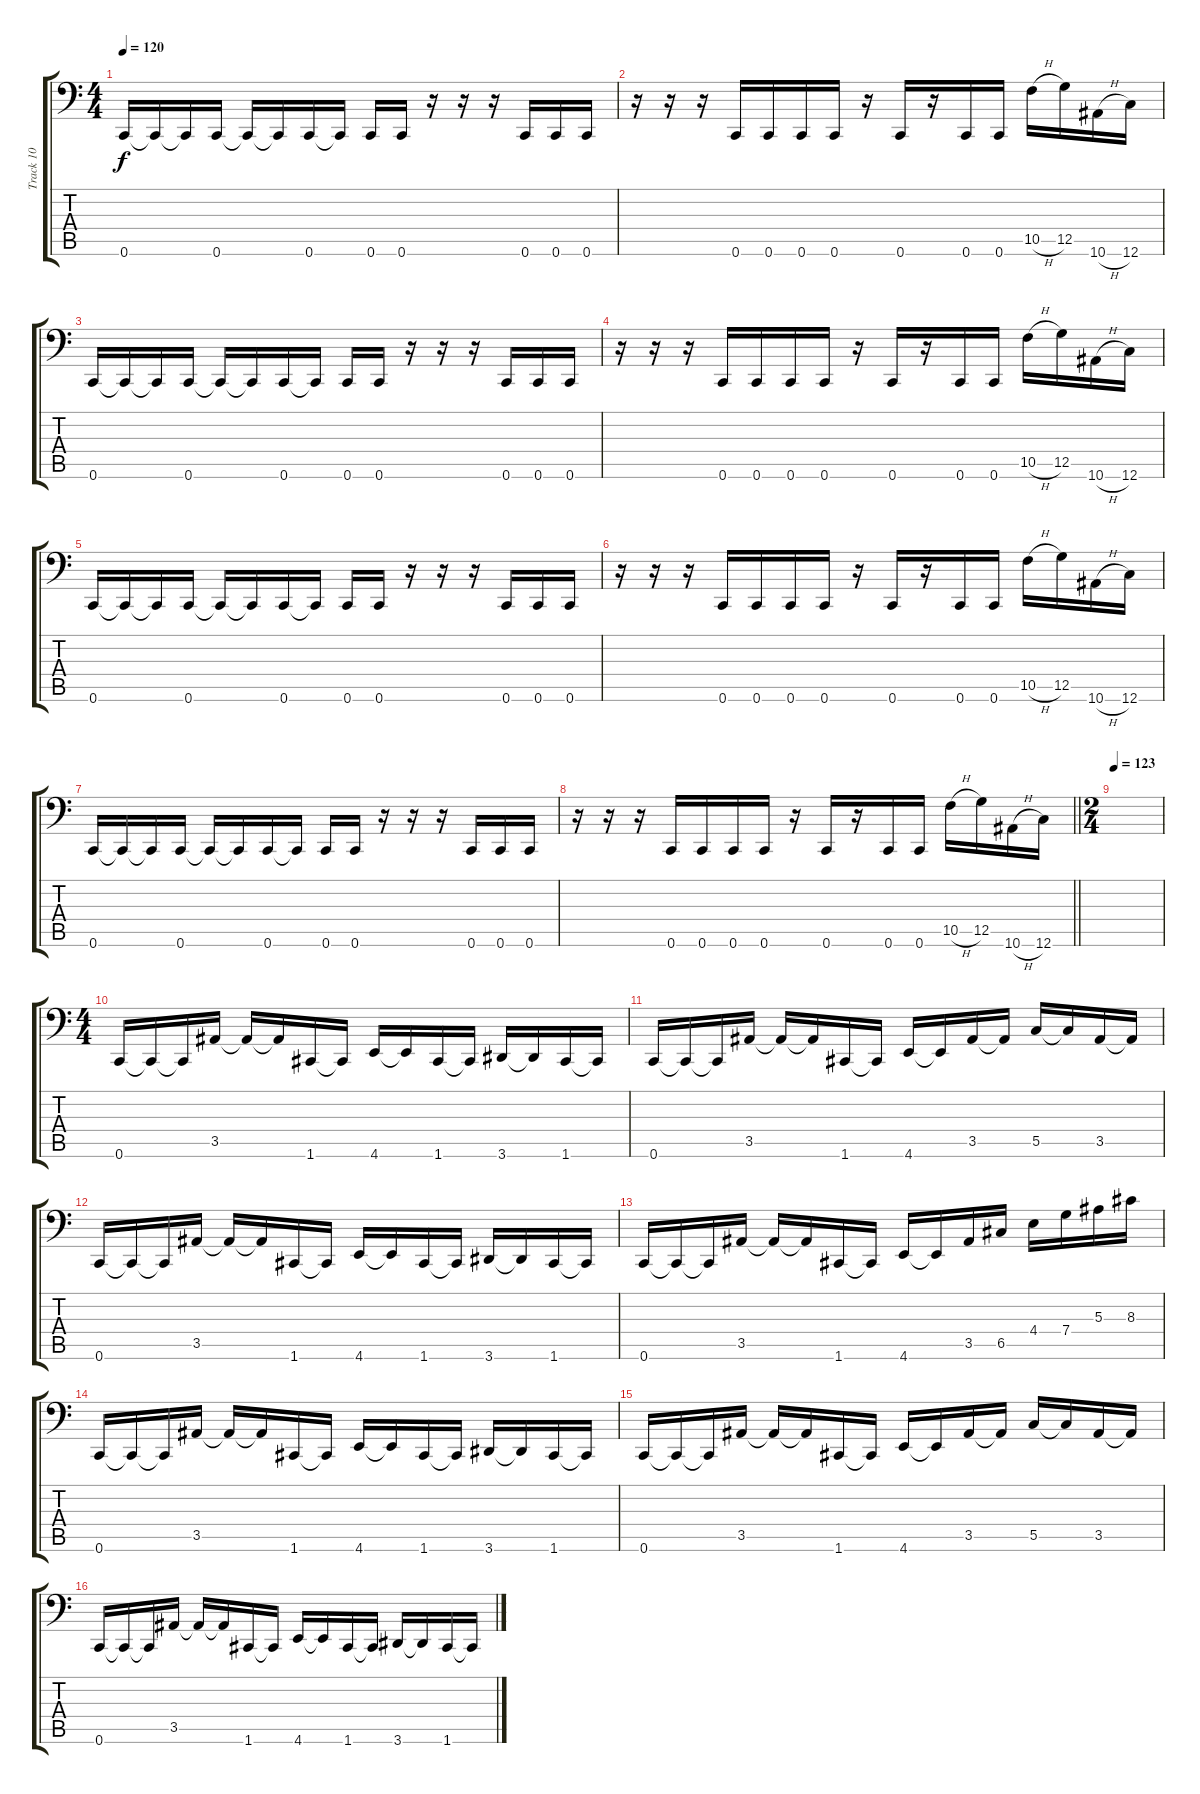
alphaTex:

\track ("Track 10" "Track 10") {instrument electricbasspick}
\staff {score tabs}
\tuning (D3 A2 F2 C2 G1 C1) {hide}
\ts (4 4)
\tempo 120
\clef f4
\ks c
0.6.16{dy f} 0.6{t}.16 0.6{t}.16{beam merge} 0.6.16 0.6{t}.16{beam merge} 0.6{t}.16 0.6.16 0.6{t}.16 0.6.16 0.6.16 r.16 r.16 r.16 0.6.16{beam merge} 0.6.16{beam merge} 0.6.16 |
r.16{beam merge} r.16{beam merge} r.16 0.6.16{beam merge} 0.6.16 0.6.16{beam merge} 0.6.16 r.16 0.6.16 r.16 0.6.16 0.6.16 10.5{h}.16 12.5.16 10.6{h}.16{beam merge} 12.6.16 |
0.6.16 0.6{t}.16 0.6{t}.16{beam merge} 0.6.16 0.6{t}.16{beam merge} 0.6{t}.16 0.6.16 0.6{t}.16 0.6.16 0.6.16 r.16 r.16 r.16 0.6.16{beam merge} 0.6.16{beam merge} 0.6.16 |
r.16{beam merge} r.16{beam merge} r.16 0.6.16{beam merge} 0.6.16 0.6.16{beam merge} 0.6.16 r.16 0.6.16 r.16 0.6.16 0.6.16 10.5{h}.16 12.5.16 10.6{h}.16{beam merge} 12.6.16 |
0.6.16 0.6{t}.16 0.6{t}.16{beam merge} 0.6.16 0.6{t}.16{beam merge} 0.6{t}.16 0.6.16 0.6{t}.16 0.6.16 0.6.16 r.16 r.16 r.16 0.6.16{beam merge} 0.6.16{beam merge} 0.6.16 |
r.16{beam merge} r.16{beam merge} r.16 0.6.16{beam merge} 0.6.16 0.6.16{beam merge} 0.6.16 r.16 0.6.16 r.16 0.6.16 0.6.16 10.5{h}.16 12.5.16 10.6{h}.16{beam merge} 12.6.16 |
0.6.16 0.6{t}.16 0.6{t}.16{beam merge} 0.6.16 0.6{t}.16{beam merge} 0.6{t}.16 0.6.16 0.6{t}.16 0.6.16 0.6.16 r.16 r.16 r.16 0.6.16{beam merge} 0.6.16{beam merge} 0.6.16 |
\barLineRight lightlight
r.16{beam merge} r.16{beam merge} r.16 0.6.16{beam merge} 0.6.16 0.6.16{beam merge} 0.6.16 r.16 0.6.16 r.16 0.6.16 0.6.16 10.5{h}.16 12.5.16 10.6{h}.16{beam merge} 12.6.16 |
\ts (2 4)
\tempo 123
|
\ts (4 4)
0.6.16 0.6{t}.16 0.6{t}.16 3.5.16 3.5{t}.16 3.5{t}.16 1.6.16 1.6{t}.16 4.6.16 4.6{t}.16 1.6.16 1.6{t}.16 3.6.16 3.6{t}.16 1.6.16 1.6{t}.16 |
0.6.16 0.6{t}.16 0.6{t}.16 3.5.16 3.5{t}.16 3.5{t}.16 1.6.16 1.6{t}.16 4.6.16 4.6{t}.16 3.5.16 3.5{t}.16 5.5.16 5.5{t}.16 3.5.16 3.5{t}.16 |
0.6.16 0.6{t}.16 0.6{t}.16 3.5.16 3.5{t}.16 3.5{t}.16 1.6.16 1.6{t}.16 4.6.16 4.6{t}.16 1.6.16 1.6{t}.16 3.6.16 3.6{t}.16 1.6.16 1.6{t}.16 |
0.6.16 0.6{t}.16 0.6{t}.16 3.5.16 3.5{t}.16 3.5{t}.16 1.6.16 1.6{t}.16 4.6.16 4.6{t}.16 3.5.16 6.5.16 4.4.16 7.4.16 5.3.16 8.3.16 |
0.6.16 0.6{t}.16 0.6{t}.16 3.5.16 3.5{t}.16 3.5{t}.16 1.6.16 1.6{t}.16 4.6.16 4.6{t}.16 1.6.16 1.6{t}.16 3.6.16 3.6{t}.16 1.6.16 1.6{t}.16 |
0.6.16 0.6{t}.16 0.6{t}.16 3.5.16 3.5{t}.16 3.5{t}.16 1.6.16 1.6{t}.16 4.6.16 4.6{t}.16 3.5.16 3.5{t}.16 5.5.16 5.5{t}.16 3.5.16 3.5{t}.16 |
0.6.16 0.6{t}.16 0.6{t}.16 3.5.16 3.5{t}.16 3.5{t}.16 1.6.16 1.6{t}.16 4.6.16 4.6{t}.16 1.6.16 1.6{t}.16 3.6.16 3.6{t}.16 1.6.16 1.6{t}.16
